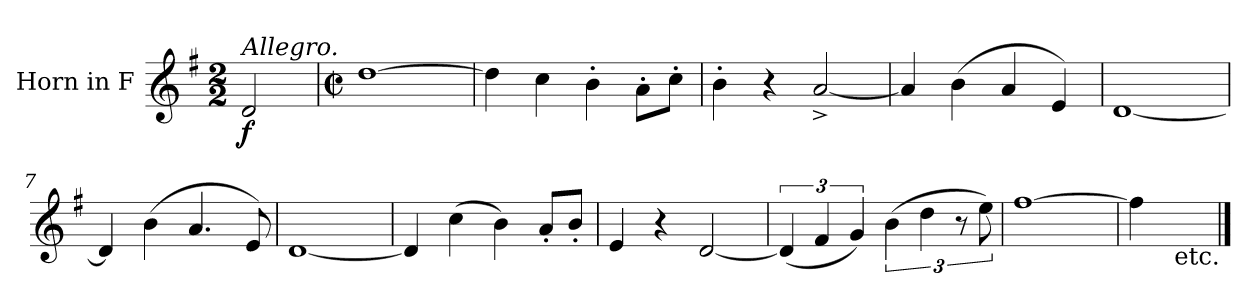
**kern	**dynam
*part1	*part1
*staff1	*staff1
*I"Horn in F	*
*I'Hn.	*
*clefG2	*
*ITrd4c7	*
*k[]	*
*C:	*
*M2/2	*
=1	=1
!LO:TX:a:i:t=Allegro.	!
!	!LO:DY:b
2G/	f
=2	=2
*M2/2	*
*met(c|)	*
[1g	.
=3	=3
4g\]	.
4f\	.
4e'>\	.
8d'>\L	.
8f'>\J	.
=4	=4
4e'>\	.
4r	.
[2d^</	.
=5	=5
4d/]	.
(>4e\	.
4d/	.
4A/)	.
!!LO:LB:g=z
=6	=6
[1G	.
=7	=7
4G/]	.
(>4e\	.
4.d/	.
8A/)	.
=8	=8
[1G	.
=9	=9
4G/]	.
(>4f\	.
4e\)	.
8d'</L	.
8e'</J	.
!!LO:LB:g=z
=10	=10
4A/	.
4r	.
[2G/	.
=11	=11
(<6G/]	.
6B/	.
6c/)	.
(>6e\	.
6g\	.
12r	.
12a\)	.
=12	=12
[1b	.
=13	=13
4b\]	.
4ryy	.
!LO:TX:b:t=etc.	!
==	==
*-	*-
